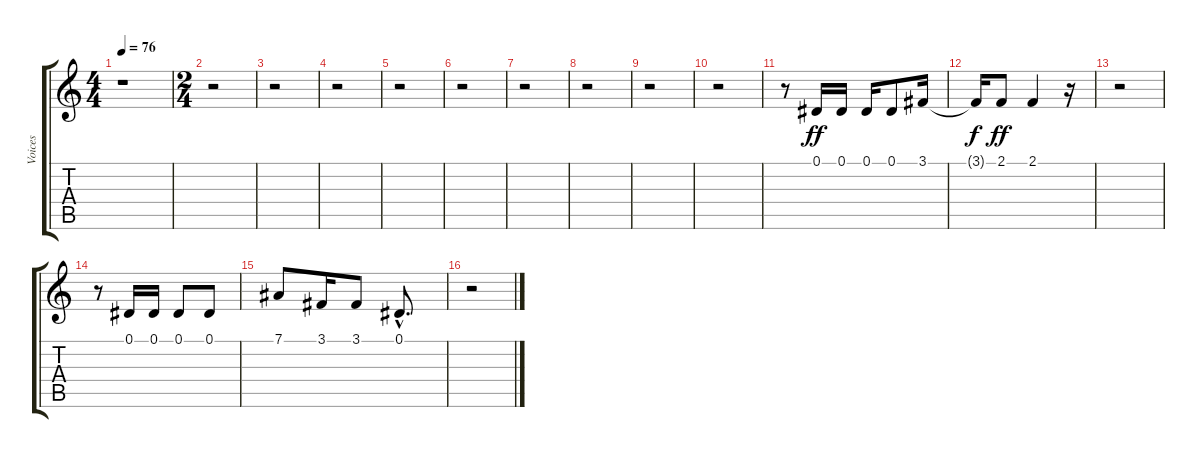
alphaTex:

\track ("Voices" "Voices") {instrument englishhorn}
\staff {score tabs}
\tuning (Eb4 Bb3 Gb3 Db3 Ab2 Eb2) {hide}
\ts (4 4)
\tempo 76
\clef g2
\ks c
r.1{dy ff} |
\ts (2 4)
r.2 |
r.2 |
r.2 |
r.2 |
r.2 |
r.2 |
r.2 |
r.2 |
r.2 |
r.8{instrument englishhorn} 0.1.16 0.1.16 0.1.16 0.1.8 3.1.16 |
3.1{t}.16{dy f} 2.1.8{dy ff} 2.1.4 r.16 |
r.2 |
r.8 0.1.16 0.1.16 0.1.8 0.1.8 |
7.1.8 3.1.16 3.1.8 0.1{hac}.8{d} |
r.2
